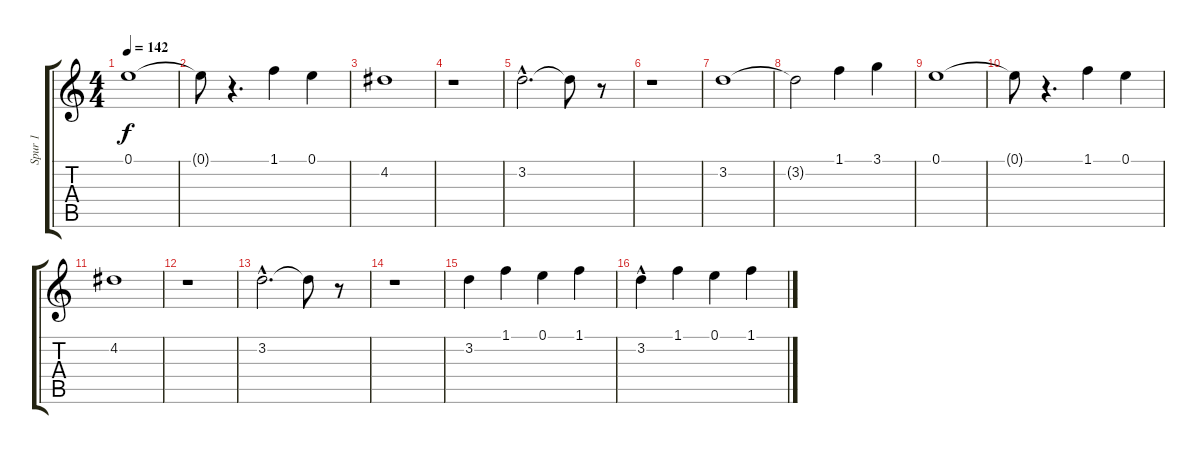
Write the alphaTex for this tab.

\track ("Spur 1" "Spur 1") {instrument acousticguitarsteel}
\staff {score tabs}
\tuning (E4 B3 G3 D3 A2 E2) {hide}
\ts (4 4)
\tempo 142
\clef g2
\ks c
0.1.1{dy f} |
0.1{t}.8 r.4{d} 1.1.4 0.1.4 |
4.2.1 |
r.1 |
3.2{hac}.2{d} 3.2{t}.8 r.8 |
r.1 |
3.2.1 |
3.2{t}.2 1.1.4 3.1.4 |
0.1.1 |
0.1{t}.8 r.4{d} 1.1.4 0.1.4 |
4.2.1 |
r.1 |
3.2{hac}.2{d} 3.2{t}.8 r.8 |
r.1 |
3.2.4 1.1.4 0.1.4 1.1.4 |
3.2{hac}.4 1.1.4 0.1.4 1.1.4
